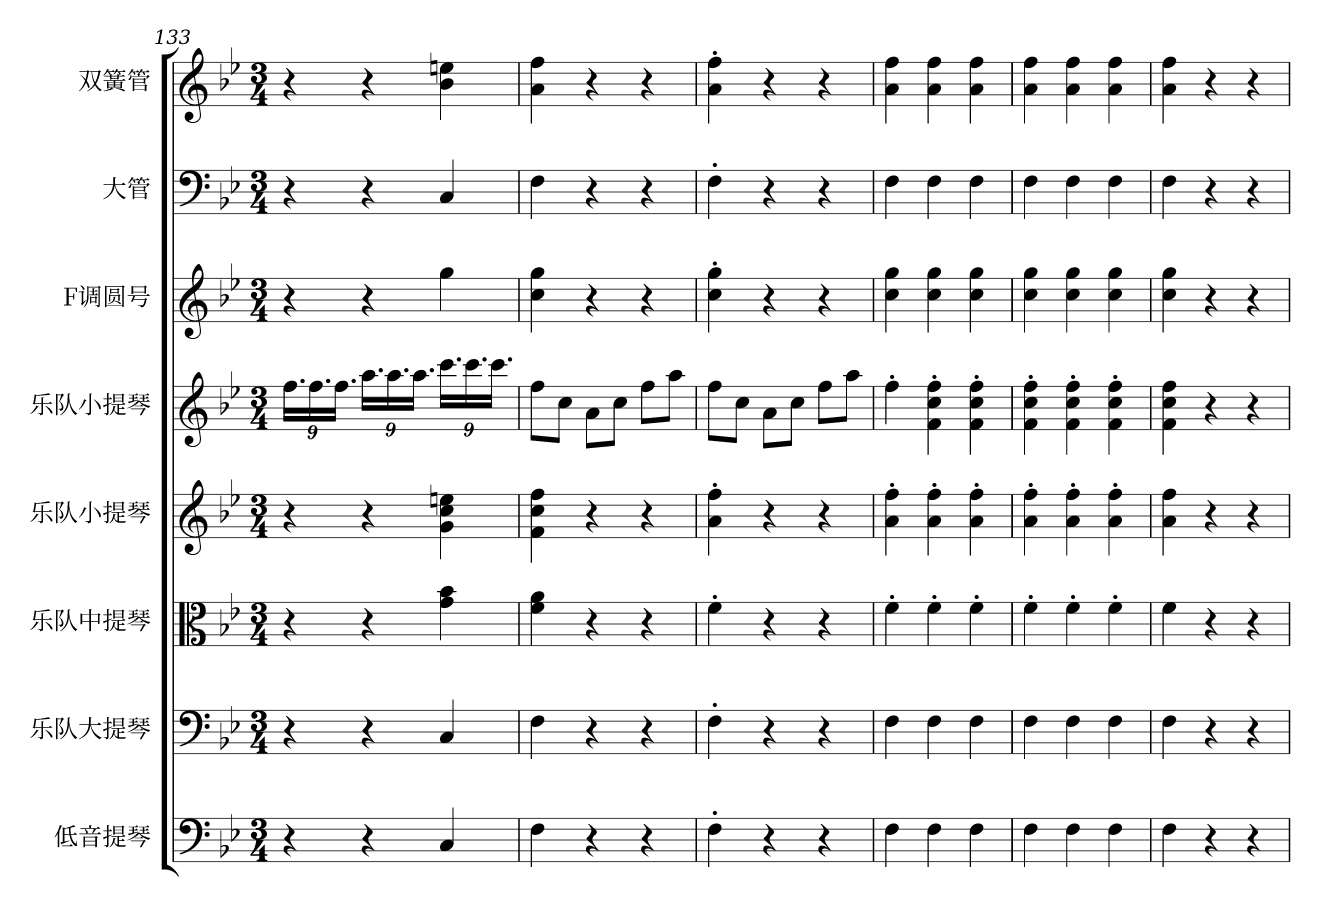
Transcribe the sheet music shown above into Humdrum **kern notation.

**kern	**kern	**kern	**kern	**kern	**kern	**kern	**kern
*part8	*part7	*part6	*part5	*part4	*part3	*part2	*part1
*staff8	*staff7	*staff6	*staff5	*staff4	*staff3	*staff2	*staff1
*I"低音提琴	*I"乐队大提琴	*I"乐队中提琴	*I"乐队小提琴	*I"乐队小提琴	*I"F调圆号	*I"大管	*I"双簧管
*clefF4	*clefF4	*clefC3	*clefG2	*clefG2	*clefG2	*clefF4	*clefG2
*ITrd7c12	*	*	*	*	*ITrd4c7	*	*
*k[b-e-]	*k[b-e-]	*k[b-e-]	*k[b-e-]	*k[b-e-]	*k[b-e-a-]	*k[b-e-]	*k[b-e-]
*M3/4	*M3/4	*M3/4	*M3/4	*M3/4	*M3/4	*M3/4	*M3/4
*	*	*	*	*Xbrackettup	*	*	*
=133	=133	=133	=133	=133	=133	=133	=133
4r	4r	4r	4r	18.ff\LL	4r	4r	4r
.	.	.	.	18.ff\	.	.	.
.	.	.	.	18.ff\JJ	.	.	.
4r	4r	4r	4r	18.aa\LL	4r	4r	4r
.	.	.	.	18.aa\	.	.	.
.	.	.	.	18.aa\JJ	.	.	.
4CC/	4C/	4g\ 4b-\	4g\ 4cc\ 4een\	18.ccc\LL	4cc\	4C/	4b-\ 4een\
.	.	.	.	18.ccc\	.	.	.
.	.	.	.	18.ccc\JJ	.	.	.
=134	=134	=134	=134	=134	=134	=134	=134
4FF\	4F\	4f\ 4a\	4f\ 4cc\ 4ff\	8ff\L	4f\ 4cc\	4F\	4a\ 4ff\
.	.	.	.	8cc\J	.	.	.
4r	4r	4r	4r	8a\L	4r	4r	4r
.	.	.	.	8cc\J	.	.	.
4r	4r	4r	4r	8ff\L	4r	4r	4r
.	.	.	.	8aa\J	.	.	.
=135	=135	=135	=135	=135	=135	=135	=135
4FF'\	4F'\	4f'\	4a\' 4ff\'	8ff\L	4f\' 4cc\'	4F'\	4a\' 4ff\'
.	.	.	.	8cc\J	.	.	.
4r	4r	4r	4r	8a\L	4r	4r	4r
.	.	.	.	8cc\J	.	.	.
4r	4r	4r	4r	8ff\L	4r	4r	4r
.	.	.	.	8aa\J	.	.	.
!!LO:PB:g=z
=136	=136	=136	=136	=136	=136	=136	=136
4FF\	4F\	4f'\	4a\' 4ff\'	4ff'\	4f\ 4cc\	4F\	4a\ 4ff\
4FF\	4F\	4f'\	4a\' 4ff\'	4f\' 4cc\' 4ff\'	4f\ 4cc\	4F\	4a\ 4ff\
4FF\	4F\	4f'\	4a\' 4ff\'	4f\' 4cc\' 4ff\'	4f\ 4cc\	4F\	4a\ 4ff\
=137	=137	=137	=137	=137	=137	=137	=137
4FF\	4F\	4f'\	4a\' 4ff\'	4f\' 4cc\' 4ff\'	4f\ 4cc\	4F\	4a\ 4ff\
4FF\	4F\	4f'\	4a\' 4ff\'	4f\' 4cc\' 4ff\'	4f\ 4cc\	4F\	4a\ 4ff\
4FF\	4F\	4f'\	4a\' 4ff\'	4f\' 4cc\' 4ff\'	4f\ 4cc\	4F\	4a\ 4ff\
=138	=138	=138	=138	=138	=138	=138	=138
*	*	*	*	*	*	*	*MM156
4FF\	4F\	4f\	4a\ 4ff\	4f\ 4cc\ 4ff\	4f\ 4cc\	4F\	4a\ 4ff\
4r	4r	4r	4r	4r	4r	4r	4r
4r	4r	4r	4r	4r	4r	4r	4r
=	=	=	=	=	=	=	=
*-	*-	*-	*-	*-	*-	*-	*-
